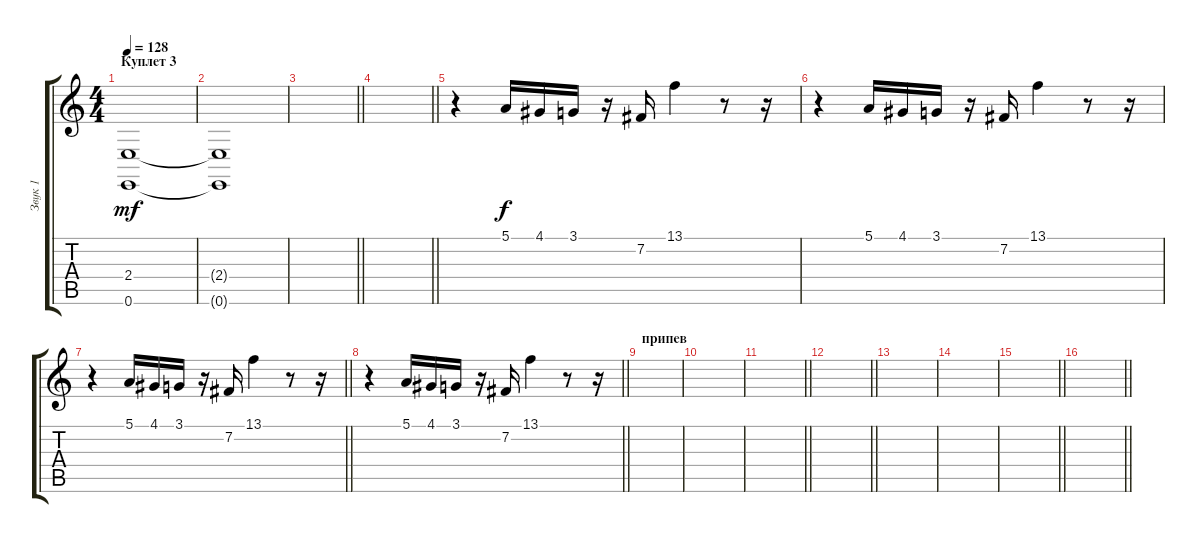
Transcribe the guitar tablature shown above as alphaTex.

\track ("Звук 1" "Звук 1") {instrument bagpipe}
\staff {score tabs}
\tuning (E4 B3 G3 D3 A2 E2) {hide}
\ts (4 4)
\section ("" "Куплет 3")
\tempo 128
\clef g2
\ks c
(2.4{t} 0.6{t}).1{dy mf} |
(2.4{t} 0.6{t}).1 |
\barLineRight lightlight
|
\barLineRight lightlight
|
r.4 5.1.16{dy f} 4.1.16 3.1.16 r.16 7.2.16 13.1.4 r.8 r.16 |
r.4 5.1.16 4.1.16 3.1.16 r.16 7.2.16 13.1.4 r.8 r.16 |
\barLineRight lightlight
r.4 5.1.16 4.1.16 3.1.16 r.16 7.2.16 13.1.4 r.8 r.16 |
\barLineRight lightlight
r.4 5.1.16 4.1.16 3.1.16 r.16 7.2.16 13.1.4 r.8 r.16 |
\section ("" "припев")
|
|
\barLineRight lightlight
|
\barLineRight lightlight
|
|
|
\barLineRight lightlight
|
\barLineRight lightlight
